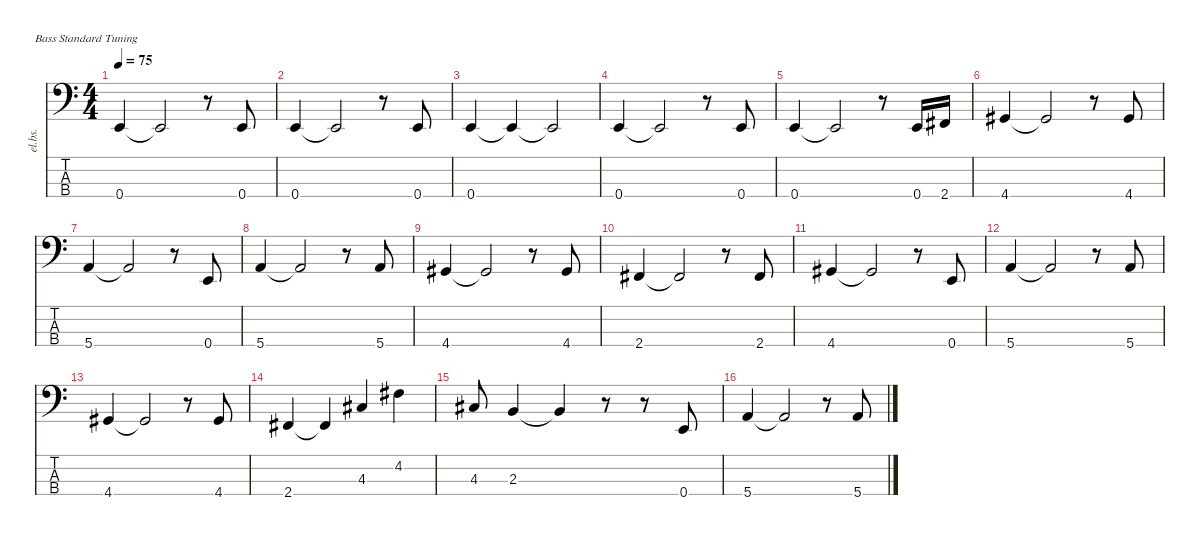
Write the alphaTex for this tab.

\defaultSystemsLayout 4
\hideDynamics
\bracketExtendMode nobrackets
\otherSystemsTrackNameOrientation horizontal
\track ("Bass" "el.bs.") {instrument electricbassfinger}
\staff {score tabs}
\tuning (G2 D2 A1 E1)
\ts (4 4)
\tempo 75
\clef f4
\ks c
0.4.4{dy f beam Up} 0.4{t}.2{beam Up} r.8{beam Up} 0.4.8{beam Up} |
0.4.4{beam Up} 0.4{t}.2{beam Up} r.8{beam Up} 0.4.8{beam Up} |
0.4.4{beam Up} 0.4{t}.4{beam Up} 0.4{t}.2{beam Up} |
0.4.4{beam Up} 0.4{t}.2{beam Up} r.8{beam Up} 0.4.8{beam Up} |
0.4.4{beam Up} 0.4{t}.2{beam Up} r.8{beam Up} 0.4.16{beam Up} 2.4{acc #}.16{beam Up} |
4.4{acc #}.4{beam Up} 4.4{t acc #}.2{beam Up} r.8{beam Up} 4.4{acc #}.8{beam Up} |
5.4.4{beam Up} 5.4{t}.2{beam Up} r.8{beam Up} 0.4.8{beam Up} |
5.4.4{beam Up} 5.4{t}.2{beam Up} r.8{beam Up} 5.4.8{beam Up} |
4.4{acc #}.4{beam Up} 4.4{t acc #}.2{beam Up} r.8{beam Up} 4.4{acc #}.8{beam Up} |
2.4{acc #}.4{beam Up} 2.4{t acc #}.2{beam Up} r.8{beam Up} 2.4{acc #}.8{beam Up} |
4.4{acc #}.4{beam Up} 4.4{t acc #}.2{beam Up} r.8{beam Up} 0.4.8{beam Up} |
5.4.4{beam Up} 5.4{t}.2{beam Up} r.8{beam Up} 5.4.8{beam Up} |
4.4{acc #}.4{beam Up} 4.4{t acc #}.2{beam Up} r.8{beam Up} 4.4{acc #}.8{beam Up} |
2.4{acc #}.4{beam Up} 2.4{t acc #}.4{beam Up} 4.3{acc #}.4{beam Up} 4.2{acc #}.4{beam Down} |
4.3{acc #}.8{beam Up} 2.3.4{beam Up} 2.3{t}.4{beam Up} r.8{beam Up} r.8{beam Up} 0.4.8{beam Up} |
5.4.4{beam Up} 5.4{t}.2{beam Up} r.8{beam Up} 5.4.8{beam Up}
